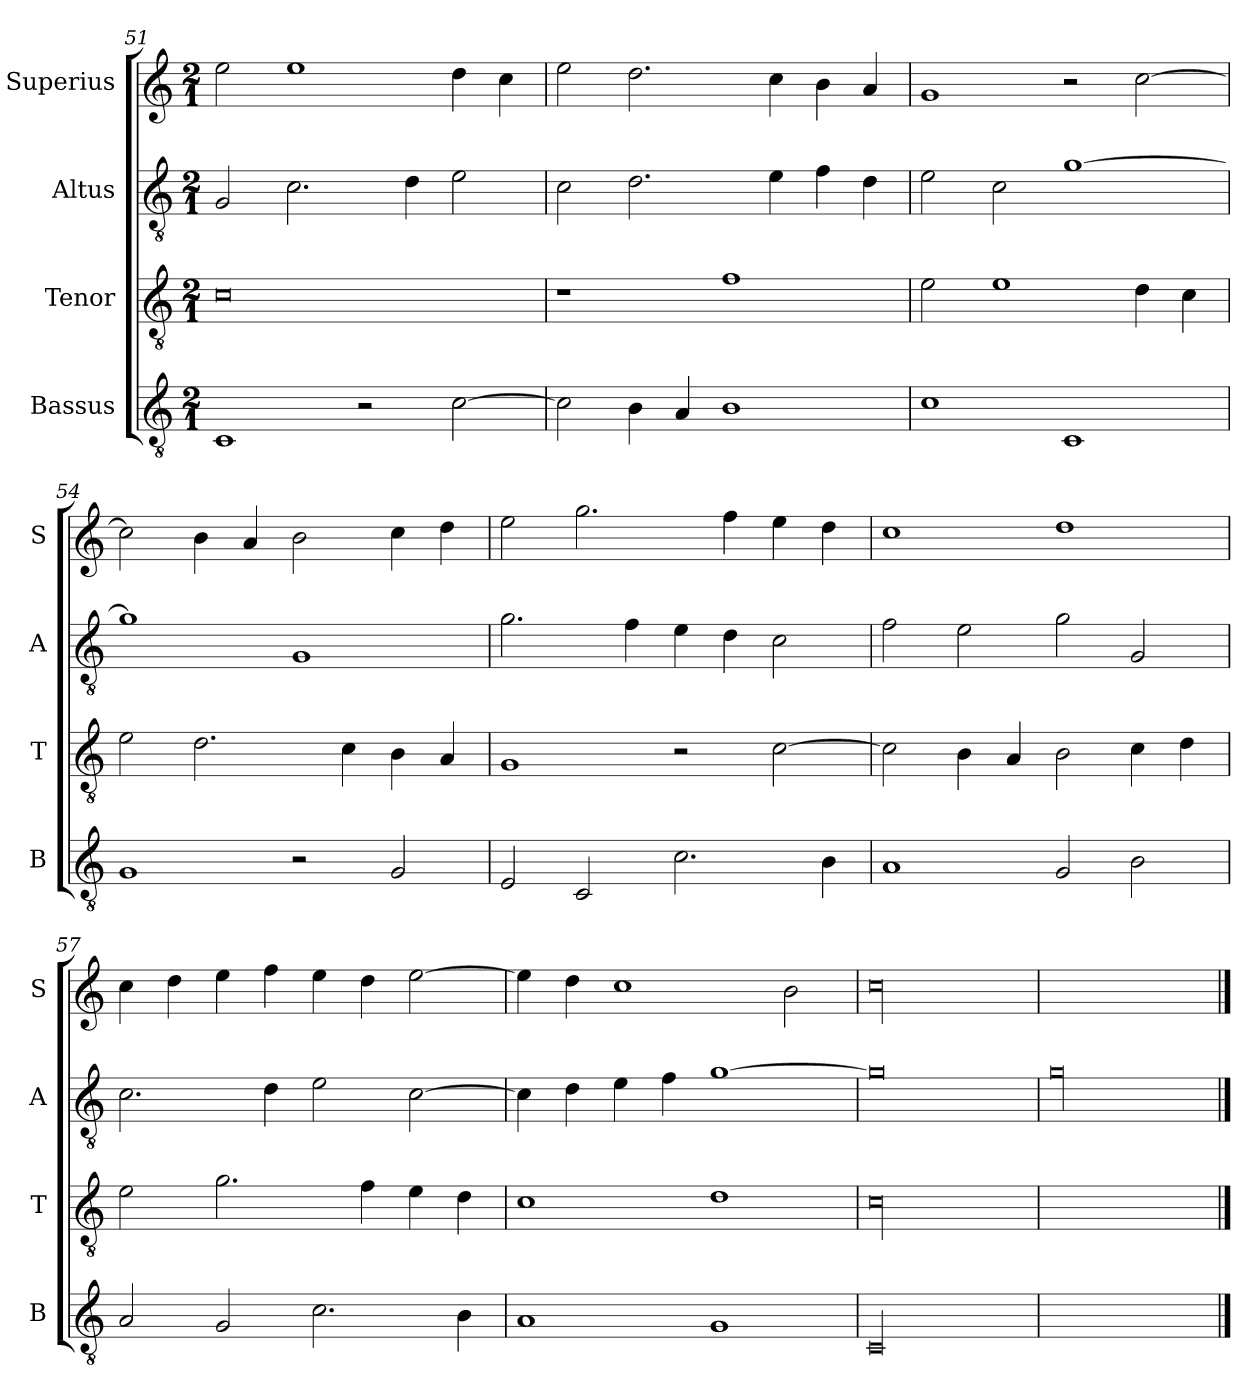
**kern	**kern	**kern	**kern
*part4	*part3	*part2	*part1
*staff4	*staff3	*staff2	*staff1
*I"Bassus	*I"Tenor	*I"Altus	*I"Superius
*I'B	*I'T	*I'A	*I'S
*clefGv2	*clefGv2	*clefGv2	*clefG2
*k[]	*k[]	*k[]	*k[]
*M2/1	*M2/1	*M2/1	*M2/1
=51	=51	=51	=51
1C	0c	2G/	2ee\
.	.	2.c\	1ee
2r	.	.	.
.	.	4d\	.
[2c\	.	2e\	4dd\
.	.	.	4cc\
=52	=52	=52	=52
2c\]	1r	2c\	2ee\
4B\	.	2.d\	2.dd\
4A/	.	.	.
1B	1f	.	.
.	.	4e\	4cc\
.	.	4f\	4b\
.	.	4d\	4a/
=53	=53	=53	=53
1c	2e\	2e\	1g
.	1e	2c\	.
1C	.	[1g	2r
.	4d\	.	[2cc\
.	4c\	.	.
=54	=54	=54	=54
1G	2e\	1g]	2cc\]
.	2.d\	.	4b\
.	.	.	4a/
2r	.	1G	2b\
.	4c\	.	.
2G/	4B\	.	4cc\
.	4A/	.	4dd\
=55	=55	=55	=55
2E/	1G	2.g\	2ee\
2C/	.	.	2.gg\
.	.	4f\	.
2.c\	2r	4e\	.
.	.	4d\	4ff\
.	[2c\	2c\	4ee\
4B\	.	.	4dd\
=56	=56	=56	=56
1A	2c\]	2f\	1cc
.	4B\	2e\	.
.	4A/	.	.
2G/	2B\	2g\	1dd
2B\	4c\	2G/	.
.	4d\	.	.
=57	=57	=57	=57
2A/	2e\	2.c\	4cc\
.	.	.	4dd\
2G/	2.g\	.	4ee\
.	.	4d\	4ff\
2.c\	.	2e\	4ee\
.	4f\	.	4dd\
.	4e\	[2c\	[2ee\
4B\	4d\	.	.
=58	=58	=58	=58
1A	1c	4c\]	4ee\]
.	.	4d\	4dd\
.	.	4e\	1cc
.	.	4f\	.
1G	1d	[1g	.
.	.	.	2b\
=59	=59	=59	=59
!LO:N:vis=00	!LO:N:vis=00	!	!LO:N:vis=00
0C	0c	0g]	0cc
=60	=60	=60	=60
!	!	!LO:N:vis=00	!
0Cyy	0cyy	0g	0ccyy
==	==	==	==
*-	*-	*-	*-
